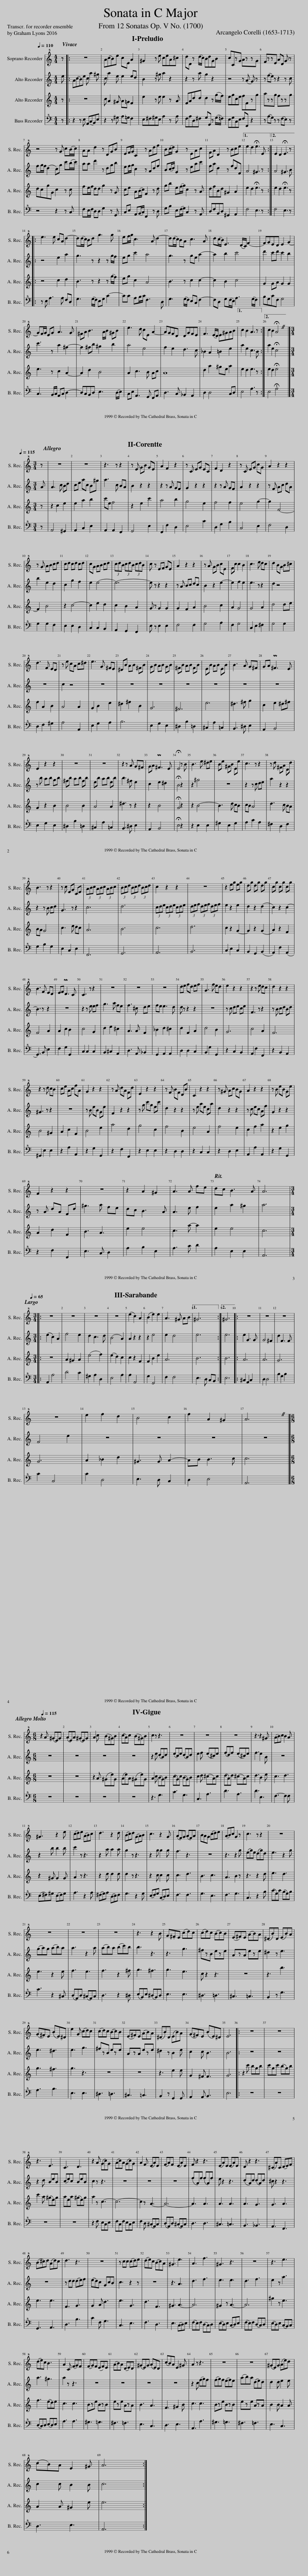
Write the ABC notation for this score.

X:1
%%score 1 2 3 4
L:1/8
Q:1/4=110
M:4/4
I:linebreak $
K:C
V:1 treble+8
V:2 treble
V:3 treble
V:4 bass+8
V:1
 z |: z8 | A(cB)e cE A2 | ^G2 z e ceA^c | dD z (d/c/) BdGB | %5
 cCzG AzzG | FzzE AD G z |$ z4 z G c(B/c/) | AA d2 z DGB | EF/G/ C2 z Adf | %10
 B(c/d/) G2 z EAc | FA D2 z Bce |1 e2 d2 !fermata!e3 E :|2 E2 D2 !fermata!E3 z |:$ e3 e cA d2- | %15
 d(d/c/) Bd g3 g | ef/g/ c3 A d2- | d(d/c/) BA c3 A | d(c/B/) E3 (D/C/) F2- | FGED E2 G2- |$ %20
 GF/G/ EG A3 G | ^FA B3 A/B/ ^GB | e3 d cE A2- | AGFD DGFE | F3 (E/D/) E^GAB |1 %25
 c2 B2 A3 z :|2 c2 B2 !fermata!A4 |]$[M:3/4][Q:1/4=115] z | z6 | z6 | %30
 z3 z z2 | z E GB GE | A2 F2 z2 | z C EG EC | F2 D2 z2 | %35
 z C EG cG | A2 z2 z2 |$ z G AB cd | cd cd cd | cG AB cd | %40
 (3cdB (3cdB (3cdB | c z EF GE | A2 z2 z2 | z A GB cE | Fc c2 B2 | %45
 c3 e dc | d2 BG B^c |$ d3 F ED | z e cA c^d | e3 G ^FE | %50
 ^DB AB ^FB | GB AB GB | ^FB AB FB | EB AB EB | B3 A G^F | %55
 GA P^F3 E |$ E2 z2 z2 | z6 | z6 | z2 z A G^F | %60
 GA P^F3 E | !fermata!E4 z B | B3 e ^de | Be ^GB Ee | c3 z z2 | %65
 z d ^FA Dd |$ B3 z z2 | z c EG CE | (3ABc (3ABc (3ABc | (3Bcd (3Bcd (3Bcd | %70
 c2 z2 z2 | z6 | z2 eg eg | dg dg dg | cg cg cg |$ %75
 B3 F ED | EF PD3 C | C3 z z2 | z6 | z6 | %80
 z6 | de fd ef | G3 f ed | e2 z2 z2 | z2 z e dc | %85
 d2 z2 z2 |$ z2 z d cB | ce Ac fA | G2 z2 z2 | z A dA Fd | %90
 E2 z2 z2 | z F BF DB | C2 z2 z2 | z ^G Ac BG | A2 z2 z2 | %95
 z B eB Ge |$ F2 z2 z2 | z6 | z2 A2 ^G2 | A3 A fe | %100
 dc B3 A | A6 |:$[M:3/4][Q:1/4=65] z6 | z6 | z6 | %105
 z6 | (e2 c2) A2 | (B2 e2) e2 | A3 ^G AB |1 ^G6 :|2 %110
 ^G6 |: z6 | z6 | z6 |$ z6 | %115
 e2 f2 d2 | B4 c2 | f2 A2 ^G2 | A6 |]$[M:6/8][Q:1/4=115] z2 A (^GE)G | %120
 (AE)A (^GE)G | A2 c (B^G)B | (cA)c (B^G)B | c2 z z3 | z6 | %125
 z6 | z6 | z3 z2 ^G | (AB)c B2 A |$ ^G3 z2 e | %130
 (cd)e (AB)c | d3 z2 d | (Bc)d (GA)B | c3 z2 G | (AF)G (AF)A | %135
 BAG (cd)e | (AB)c G2 z | c3 z z2 | z6 |$ z6 | %140
 z6 | z6 | z3 z2 B | G.^FE (cd)c | (cd)c (Bc)B | %145
 (E^F)E (AB)A | (^DB)D (EB)A |$ (G^F)E (BE)^D | e2 G (cd)c | (cd)c (Bc)B | %150
 (E^F)E (AB)A | (^DB)D (EB)A | (G^F)E (BE)^D | E6 |: z6 | %155
 z6 |$ z3 E3 | C3 D3 | z2 A (Gc)G | (Ac)A (Gc)G | %160
 A2 F (EA)E | (FA)F (EA)E | F z2 z3 | (EA)E (EA)E | D z2 z3 | %165
 (^CA)C (DE)F |$ (B^c)d (Ad)c | d3 z3 | z6 | z cc (cd)e | %170
 (de)c (Bc)A | ^G3 e3 | A3 f3 | ^G3 z3 | z6 | %175
 z3 e3 |$ (de)c B3 | A2 C (FG)F | (FG)F (EF)E | (AB)A (DE)D | %180
 (^GE)G (AE)D | (cB)A E2 ^G | A2 z z3 | z6 | z6 | %185
 (^GE)G (Ae)d |$ (cB)A E2 ^G | A6 :| %188
V:2
 e |: A(cB)e c a2 ^g | c a2 e e2 ed | B2 z ^g a2 z2 | z2 z a g2 z2 | %5
 z4 z (A G) z | z (fe) z z2 z c |$ fg/f/ (d2 c)g c'(b/c'/) | aa d'2 z dgb | ef/g/ c2 z Adf | %10
 B(c/d/) G2 z eac' | fa d2 z fdF |1 A4 ^G3 z :|2 A4 ^G3 B |:$ z4 e2 a2 | %15
 g3 z z2 z g/f/ | eg c'2 a4 | g3 z ge a2- | a2 b2 c'4 | d'2 c'd' c'2 b2 |$ %20
 c'3 z a2 ^f2- | f2 ^fb ^g2 b2 | a4 e4 | f2 e2 d3 c | _B2 A2 =B2 e2 |1 %25
 a2 e2 c3 B :|2 a2 e2 !fermata!c4 |]$[M:3/4] A | A3 c Bd | ce ac B^g | %30
 a3 c BA | B2 z2 z2 | z2 z A GF | G2 z2 z2 | z2 z A GF | %35
 A2 z2 z2 | z F Ac dA |$ b2 e2 d2 | c2 g2 f2 | e2 e4- | %40
 e6- | e z z2 z2 | z A Bc dc | B2 z2 e2- | e2 f2 e2 | %45
 e3 z z2 | d2 z4 |$ z6 | c2 z4 | z6 | %50
 z6 | z6 | z6 | z6 | z6 | %55
 z6 |$ z b ab gb | ^fb ab fb | eb ab eb | b3 ^f e2 | %60
 c2 e2 ^d2 | !fermata!B4 z2 | z2 ^g4 | z6 | z2 z c de | %65
 a2 z2 z2 |$ z2 z B cd | G3 z z2 | c6 | d6 | %70
 (3cde (3cde (3cde | (3def (3def (3def | e2 z2 e2 | d2 z2 (d2 | c2) z2 (c2 |$ %75
 B3) z z2 | z6 | z2 z e ef | g3 a fe | f3 ^c de | %80
 fe e3 d | d z z2 z2 | z6 | z c de ce | F3 z z2 | %85
 z B cd Bd |$ ^G3 z z2 | z6 | z B eB Ge | F2 z2 z2 | %90
 z g c'g ec' | d2 z2 z2 | z e ae ca | d2 z2 z2 | z c ec Af | %95
 G2 z2 z2 |$ z A dA Fd | ^g3 a fe | dc B3 A | A3 e f2 | %100
 e2 a2 ^g2 | a6 |:$[M:3/4] (e2 c2) A2 | f4 e2 | d2 c3 d | %105
 (B4 A2) | A2 z2 z2 | z2 e4 | e2 d4 |1 e6 :|2 %110
 e6 |: e2 G3 G | G4 ^F2 | d2 F3 F |$ F4 e2 | %115
 z6 | z6 | z6 | z6 |]$[M:6/8] z6 | %120
 z6 | z6 | z6 | z2 e (dB)d | (ec)e (dB)d | %125
 e2 f (e^c)e | (fd)f (e^c)e | f3 e2 B | z6 |$ z2 b b2 b | %130
 c'2 z z3 | z2 a a2 a | g2 z z3 | z2 g g2 g | f3 z3 | %135
 z6 | z3 z2 g | (eg)e (dg)d | e3 z2 g |$ (ga)g (ab)a | %140
 a3 z2 a | (ab)a (bc')b | b3 z3 | z3 g3 | ^fzB eze | %145
 AzA eze | ^d2 z e3 |$ e3 ^d3 | e3 g3 | ^fzB eze | %150
 AzA eze | ^d2 z B2 e | c2 c B3 | B6 |: z6 | %155
 z6 |$ z2 d BeB | (ce)c BeB | c2 z z3 | z6 | %160
 z6 | z6 | (fA)f (fA)f | e z2 z3 | (dA)d (dA)d | %165
 ^c z2 z3 |$ z6 | z dd (de)f | (ed)c GcB | c3 z2 z | %170
 z6 | z3 A3 | d3 f3 | e3 e3 | d3 f3 | %175
 e2 z a3 |$ a3 ^g3 | a2 z z3 | z6 | z6 | %180
 z6 | z6 | z2 c (fg)f | (fg)f (ef)e | (ab)a (de)d | %185
 d2 d e2 e |$ c2 c B2 B | c6 :| %188
V:3
 z |: z8 | c A2 ^G A=G F2 | e2 z e e2 z A | FAdd d2 z (g/f/) | %5
 egce fFzg | azzg fzzg |$ dcgG c2 z c | fe/f/ dd g2 z G | ce A(B/c/) F2 z d | %10
 gb e(f/g/) c2 z A | dfBd ^G2 A2 |1 e2 d2 !fermata!e3 z :|2 e2 d2 !fermata!e3 z |:$ z4 c2 d2 | %15
 B3 z z2 z (g/f/) | eg c2 A4 | B3 z c2 c2- | c2 B2 c4 | G2 GA G2 G2 |$ %20
 e3 z c2 A2- | A2 d2 B4 | A2 c3 B Ac | A8 | d2 a2 ^ge a2 |1 %25
 e2 d2 e3 z :|2 e2 d2 !fermata!e4 |]$[M:3/4] z | z2 c2 e2 | e2 a2 b2 | %30
 c'e f4 | z2 e2 c'2 | a4 b2 | g4 e2 | f4 f2 | %35
 e4 g2- | g2 F4- |$ F2 B4 | z2 c4- | c2 e2 d2 | %40
 c2 B2 A2 | G z G2 G2 | G2 F2 A2 | B4 c2 | A2 G4 | %45
 G4 A2 | d4 de |$ f2 A2 B2 | A4 A2 | G2 B2 e2 | %50
 ^d2 ^f2 B2 | G6 | ^F6 | e6 | ^d3 ^f g2 | %55
 c2 e2 ^d^f |$ G2 z2 B2 | B4 B2 | A4 A2 | ^d3 z z2 | %60
 z2 B4 | !fermata!G4 z2 | z2 B4- | B3 d cB | cB A4 | %65
 d3 c BA |$ BA G4 | c3 e dc | A6 | B6 | %70
 c6 | d6 | c2 z2 G2- | G2 z2 (G2 | A2) z2 F2 |$ %75
 F4 A2 | A2 c2 B2 | c4 G2 | d2 e2 ^c2 | A3 A F2 | %80
 _B2 d2 ^c2 | d2 F2 A2 | d4 B2 | G6 | c4 A2 | %85
 F6 |$ B4 ^G2 | A2 c2 F2 | B4 e2 | a4 d2 | %90
 g4 c2 | f4 B2 | e4 A2 | f4 e2 | c2 f2 a2 | %95
 z2 e2 g2 |$ A2 d2 F2 | B3 A3 | e2 e4 | c3 a- a2 | %100
 e2 e4 | c6 |:$[M:3/4] z6 | A2 ^G2 A2 | (e4 f2) | %105
 (e2 d2) c2 | c2 z2 F2 | F2 B2 e2 | A6 |1 B6 :|2 %110
 B6 |: A6 | A6 | G6 |$ G6 | %115
 A2 _B2 d2 | ^G3 G A2- | AB B3 c | c6 |]$[M:6/8] z6 | %120
 z6 | z2 A (^Ge)G | (Ae)A (^Ge)G | A2 c (BG)B | (cG)c (BG)B | %125
 c2 d (^cA)c | (dA)d (^cA)c | d3 B2 e | c3 d3 |$ z2 ^G G2 G | %130
 A2 z z3 | z2 d d2 d | d2 z z3 | z2 c c2 c | c3 d3 | %135
 B3 c3 | A3 B2 z | z3 z2 d | e3 d3 |$ e3 z2 e | %140
 f3 e3 | f3 z2 ^f | g3 ^f3 | g3 e3 | c z2 z3 | %145
 z6 | z3 b3 |$ g3 ^f3 | g3 z3 | z6 | %150
 z6 | z3 e2 e | G2 ^F F3 | G6 |: z2 c' bgb | %155
 c'gc' (bg)b |$ c'2 a (^ge)g | aea (^ge)g | a2 z c3- | c6- | %160
 c2 z A3- | A6- | A3 A3 | A3 A3 | A3 G3 | %165
 G3 A3 |$ e3 e3 | F3 G3 | G2 A d3 | e3 G3 | %170
 d3 F3 | ^G3 A3- | A6 | ^G2 z A3- | A6 | %175
 ^g2 z e3 |$ f3 (ed)e | c3 c3 | Bze BzB | eze AzA | %180
 B3 A3 | F3 ^G2 B | c3 c3 | Bze BzB | eze AzA | %185
 B2 B A2 A |$ A2 A ^G2 e | e6 :| %188
V:4
 z |: z2 z E, A,,(C,B,,)E, | z2 z ^G, A,=G, F,2 | E,^F,^G,E, A,2 z A, | F,A,D,^F, G,G,, z (G,/=F,/) | %5
 E,G,C,E, F,F,, z2 | z (A,G,) z z (F,E,) z |$ z4 z2 z C, | F,E,/F,/ D,D, G,2 z G,, | C,E, A,,(B,,/C,/) F,,2 z D, | %10
 G,B, E,(F,/G,/) C,2 z A,, | D,F,B,,D, ^G,,2 A,,2 |1 F,4 E,3 z :|2 F,4 E,3 z |:$ z E, A,3 A, F,D, | %15
 G,3 (G,/F,/) E,G, C2- | CC A,B,/C/ F,3 D, | G,3 (G,/F,/) E,C, F,2- | F,D, G,(F,/E,/) A,3 (G,/F,/) | B,G,CF, G,4 |$ %20
 C,3 B,,/C,/ A,,C, D,2- | D,C,B,,D, E,3 (D,/E,/) | C,E, A,,3 G,, F,,A,, | D,3 C, _B,,2 A,,2 | D,2 D,4 C,D, |1 %25
 E,4 A,3 z :|2 E,4 !fermata!A,4 |]$[M:3/4] z | A,,4 ^G,,2 | A,,2 C,2 E,2 | %30
 A,,2 A,,2 F,,2 | G,,4 E,2 | F,,2 F,2 D,2 | E,4 C2 | D,2 G,2 B,2 | %35
 C,4 E,2 | F,4 D,2 |$ G,2 G,2 F,2 | E,2 E,2 D,2 | C,2 C,2 B,,2 | %40
 A,,2 G,,2 F,,2 | E, z E,2 E,2 | F,4 F,2 | G,4 A,2 | F,2 G,4 | %45
 C,2 E,2 ^F,2 | G,4 G,2 |$ D,2 F,2 ^G,2 | A,4 A,,2 | E,2 G,2 A,2 | %50
 B,6 | E,2 G,2 E,2 | ^D,2 B,2 =D,2 | ^C,2 A,2 =C,2 | B,,3 ^D, E,2 | %55
 A,,2 B,,4 |$ E,2 G,2 E,2 | ^D,2 B,2 =D,2 | ^C,2 A,2 =C,2 | B,,3 ^D, E,2 | %60
 A,,2 B,,4 | !fermata!E,4 z2 | z2 E,2 E,2 | ^G,2 E,2 G,2 | A,2 C2 A,2 | %65
 ^F,2 D,2 F,2 |$ G,2 B,2 G,2 | E,2 C,2 E,2 | F,,6 | G,,6 | %70
 A,,6 | B,,6 | C,2 E,2 C,2 | B,,2 G,,2 (B,,2 | A,,2) F,2 (A,,2 |$ %75
 G,,3) B,, E,2 | F,2 G,2 G,,2 | C,2 C,2 C,2 | B,,2 ^C,2 A,,2 | D,3 A,, _B,,2 | %80
 G,,2 A,,2 A,,2 | D,2 D,2 C,2 | B,,2 G,2 G,,2 | z2 C,2 B,,2 | A,,2 F,2 F,,2 | %85
 z2 B,,2 A,,2 |$ ^G,,2 E,2 E,2 | z2 A,2 A,,2 | z2 G,2 G,,2 | z2 F,2 F,,2 | %90
 z2 E,2 E,2 | z2 D,2 D,2 | z2 C,2 C,2 | z2 D,2 E,2 | A,,2 A,2 A,,2 | %95
 z2 G,2 G,,2 |$ z2 F,2 F,,2 | E,3 C, D,2 | A,2 B,2 E,2 | A,3 C D2 | %100
 A,2 E,2 E,2 | A,,6 |:$[M:3/4] A,,2 A,4 | D4 C2 | ^G,2 A,2 D,2 | %105
 E,4 A,2 | A,2 A,,4 | G,2 G,,4 | F,2 F,4 |1 E,3 D, C,B,, :|2 %110
 E,6 |: ^C,2 A,,2 C,2 | D,2 D,4 | B,2 G,2 B,2 |$ C2 C,4 | %115
 C2 D,4 | E,3 D, C,2 | D,2 E,4 | A,,6 |]$[M:6/8] z6 | %120
 z6 | z6 | z6 | z3 G,3 | C3 G,3 | %125
 C,3 A,3 | D3 A,3 | D3 E,3 | F,3- F,2 F, |$ (E,^F,)^G, (E,F,)G, | %130
 A,3 z2 A, | (^F,G,)A, (D,E,)F, | G,3 z2 G, | (E,F,)G, (C,D,)E, | F,3 F,3 | %135
 G,3 E,3 | F,3 G,3 | C,3 z2 B, | (CG,)C (B,G,)B, |$ C3 z2 ^C, | %140
 (D,A,,)D, (^C,A,,)C, | D,3 z2 ^D, | (E,B,,)E, (^D,B,,)D, | E,3 E,3 | ^D,3 =D,3 | %145
 ^C,3 =C,3 | B,,2 z G,3 |$ A,3 B,3 | E,3 E,3 | ^D,3 =D,3 | %150
 ^C,3 =C,3 | B,,2 z G,,2 G,, | A,,2 A,, B,,3 | E,6 |: z6 | %155
 z6 |$ z6 | z6 | z2 F, E,C,E, | F,C,F, E,C,E, | %160
 F,2 D, (^C,A,,)C, | (D,A,,)D, (^C,A,,)C, | D,3 D,3 | ^C,3 =C,3 | B,,3 _B,,3 | %165
 A,,3 F,,3 |$ G,,3 A,,3 | D,3 B,3 | C2 F, G,3 | C,3 E,3 | %170
 F,3 D,3 | E,3 (C,D,)E, | (F,E,)F, (D,C,)D, | (E,D,)E, (C,D,)E, | (F,E,)F, (D,C,)D, | %175
 (E,D,)E, (C,B,,)C, |$ (D,C,)D, (E,D,)E, | A,3 A,3 | ^G,3 =G,3 | ^F,3 =F,3 | %180
 E,3 C,3 | D,3 E,3 | A,,3 A,3 | ^G,3 =G,3 | ^F,3 =F,3 | %185
 E,3 C,3 |$ D,3 E,3 | A,,6 :| %188
